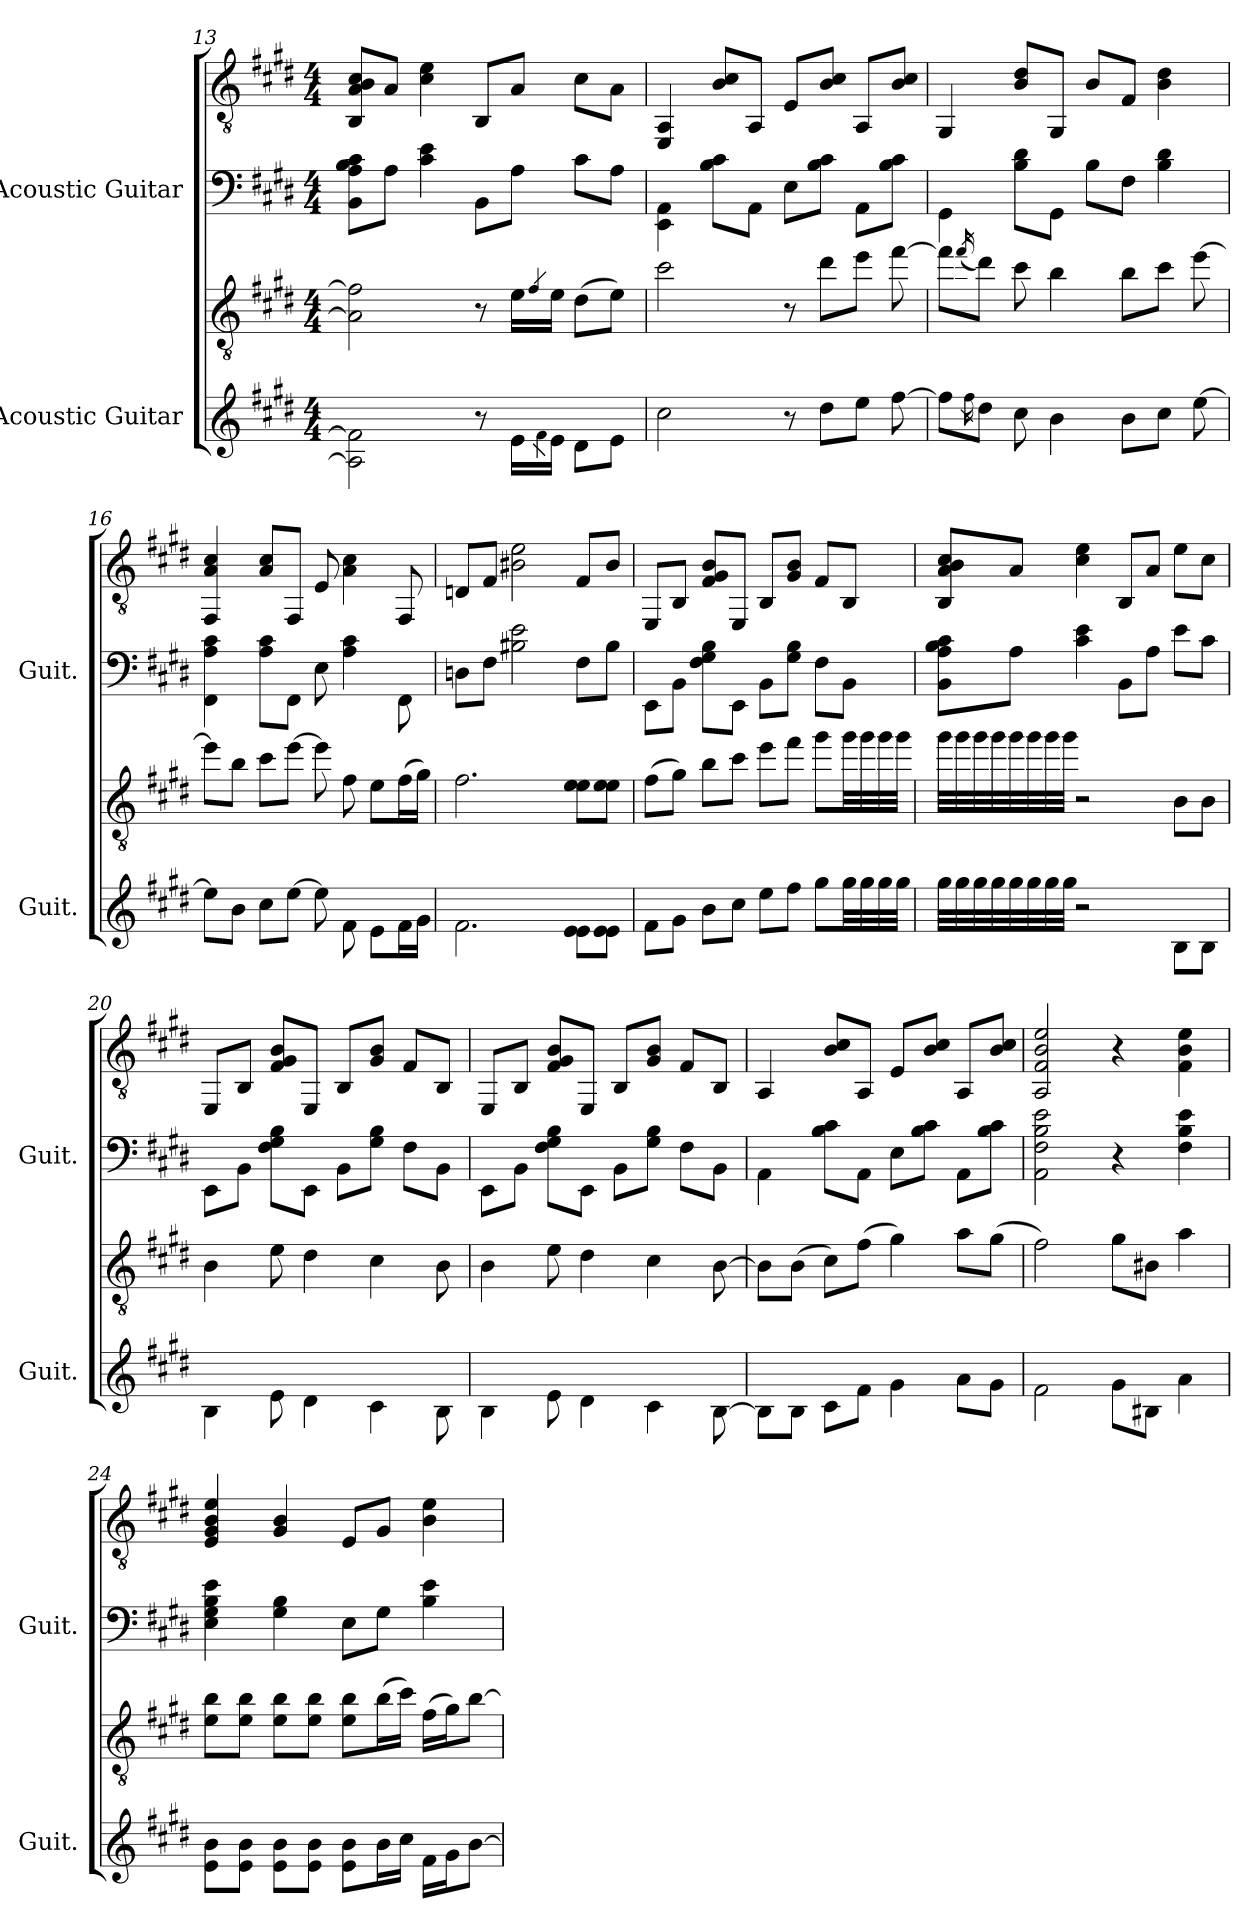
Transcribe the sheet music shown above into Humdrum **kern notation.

**kern	**kern	**kern	**kern
*part2	*part2	*part1	*part1
*staff4	*staff3	*staff2	*staff1
*I"Acoustic Guitar	*	*I"Acoustic Guitar	*
*I'Guit.	*	*I'Guit.	*
!!LO:PB:g=z
*	*clefGv2	*	*clefGv2
*k[f#c#g#d#]	*k[f#c#g#d#]	*k[f#c#g#d#]	*k[f#c#g#d#]
*M4/4	*M4/4	*M4/4	*M4/4
=13	=13	=13	=13
2A\] 2f#\]	2A\] 2f#\]	8BB\ 8A\ 8B\ 8c#\L	8BB/ 8A/ 8B/ 8c#/L
.	.	8A\J	8A/J
.	.	4c#\ 4e\	4c#\ 4e\
8r	8r	8BB\L	8BB/L
16e\LL	16e\LL	8A\J	8A/J
4qf#\	4qf#/	.	.
16e\JJ	16e\JJ	.	.
8d#\L	(8d#\L	8c#\L	8c#\L
8e\J	8e\J)	8A\J	8A\J
=14	=14	=14	=14
2cc#\	2cc#\	4EE\ 4AA\	4EE/ 4AA/
.	.	8B\ 8c#\L	8B/ 8c#/L
.	.	8AA\J	8AA/J
8r	8r	8E\L	8E/L
8dd#\L	8dd#\L	8B\ 8c#\J	8B/ 8c#/J
8ee\J	8ee\J	8AA\L	8AA/L
[8ff#\	[8ff#\	8B\ 8c#\J	8B/ 8c#/J
=15	=15	=15	=15
8ff#\L]	8ff#\L]	4GG#\	4GG#/
16qff#\	(16qff#/	.	.
8dd#\J	8dd#\J)	.	.
8cc#\	8cc#\	8B\ 8d#\L	8B/ 8d#/L
4b\	4b\	8GG#\J	8GG#/J
.	.	8B\L	8B/L
8b\L	8b\L	8F#\J	8F#/J
8cc#\J	8cc#\J	4B\ 4d#\	4B\ 4d#\
[8ee\	[8ee\	.	.
!!LO:LB:g=z
=16	=16	=16	=16
8ee\L]	8ee\L]	4FF#\ 4A\ 4c#\	4FF#/ 4A/ 4c#/
8b\J	8b\J	.	.
8cc#\L	8cc#\L	8A\ 8c#\L	8A/ 8c#/L
[8ee\J	[8ee\J	8FF#\J	8FF#/J
8ee\]	8ee\]	8E\	8E/
8f#\	8f#\	4A\ 4c#\	4A\ 4c#\
8e\L	8e\L	.	.
16f#\L	(16f#\L	8FF#\	8FF#/
16g#\JJ	16g#\JJ)	.	.
=17	=17	=17	=17
2.f#\	2.f#\	8D\L	8Dn/L
.	.	8F#\J	8F#/J
.	.	2B#\ 2e\	2B#X\ 2e\
8e\ 8e\L	8e\ 8e\L	8F#\L	8F#/L
8e\ 8e\J	8e\ 8e\J	8B#\J	8B#/J
=18	=18	=18	=18
8f#\L	(8f#\L	8EE\L	8EE/L
8g#\J	8g#\J)	8BB\J	8BB/J
8b\L	8b\L	8F#\ 8G#\ 8B\L	8F#/ 8G#/ 8B/L
8cc#\J	8cc#\J	8EE\J	8EE/J
8ee\L	8ee\L	8BB\L	8BB/L
8ff#\J	8ff#\J	8G#\ 8B\J	8G#/ 8B/J
8gg#\L	8gg#\L	8F#\L	8F#/L
32gg#\LL	32gg#\LL	8BB\J	8BB/J
32gg#\	32gg#\	.	.
32gg#\	32gg#\	.	.
32gg#\JJJ	32gg#\JJJ	.	.
!!LO:LB:g=z
=19	=19	=19	=19
32gg#\LLL	32gg#\LLL	8BB\ 8A\ 8B\ 8c#\L	8BB/ 8A/ 8B/ 8c#/L
32gg#\	32gg#\	.	.
32gg#\	32gg#\	.	.
32gg#\	32gg#\	.	.
32gg#\	32gg#\	8A\J	8A/J
32gg#\	32gg#\	.	.
32gg#\	32gg#\	.	.
32gg#\JJJ	32gg#\JJJ	.	.
2r	2r	4c#\ 4e\	4c#\ 4e\
.	.	8BB\L	8BB/L
.	.	8A\J	8A/J
8B\L	8B\L	8e\L	8e\L
8B\J	8B\J	8c#\J	8c#\J
=20	=20	=20	=20
4B\	4B\	8EE\L	8EE/L
.	.	8BB\J	8BB/J
8e\	8e\	8F#\ 8G#\ 8B\L	8F#/ 8G#/ 8B/L
4d#\	4d#\	8EE\J	8EE/J
.	.	8BB\L	8BB/L
4c#\	4c#\	8G#\ 8B\J	8G#/ 8B/J
.	.	8F#\L	8F#/L
8B\	8B\	8BB\J	8BB/J
=21	=21	=21	=21
4B\	4B\	8EE\L	8EE/L
.	.	8BB\J	8BB/J
8e\	8e\	8F#\ 8G#\ 8B\L	8F#/ 8G#/ 8B/L
4d#\	4d#\	8EE\J	8EE/J
.	.	8BB\L	8BB/L
4c#\	4c#\	8G#\ 8B\J	8G#/ 8B/J
.	.	8F#\L	8F#/L
[8B\	[8B\	8BB\J	8BB/J
!!LO:PB:g=z
=22	=22	=22	=22
8B\L]	8B\L]	4AA\	4AA/
8B\J	(8B\J	.	.
8c#\L	8c#\L)	8B\ 8c#\L	8B/ 8c#/L
8f#\J	(8f#\J	8AA\J	8AA/J
4g#\	4g#\)	8E\L	8E/L
.	.	8B\ 8c#\J	8B/ 8c#/J
8a\L	8a\L	8AA\L	8AA/L
8g#\J	(8g#\J	8B\ 8c#\J	8B/ 8c#/J
=23	=23	=23	=23
2f#\	2f#\)	2AA\ 2F#\ 2B\ 2e\	2AA/ 2F#/ 2B/ 2e/
8g#\L	8g#\L	4r	4r
8B#\J	8B#X\J	.	.
4a\	4a\	4F#\ 4B\ 4e\	4F#\ 4B\ 4e\
=24	=24	=24	=24
8e\ 8b\L	8e\ 8b\L	4E\ 4G#\ 4B\ 4e\	4E/ 4G#/ 4B/ 4e/
8e\ 8b\J	8e\ 8b\J	.	.
8e\ 8b\L	8e\ 8b\L	4G#\ 4B\	4G#/ 4B/
8e\ 8b\J	8e\ 8b\J	.	.
8e\ 8b\L	8e\ 8b\L	8E\L	8E/L
16b\L	(16b\L	8G#\J	8G#/J
16cc#\JJ	16cc#\JJ)	.	.
16f#\LL	(16f#\LL	4B\ 4e\	4B\ 4e\
16g#\J	16g#\J)	.	.
[8b\J	[8b\J	.	.
=	=	=	=
*-	*-	*-	*-
